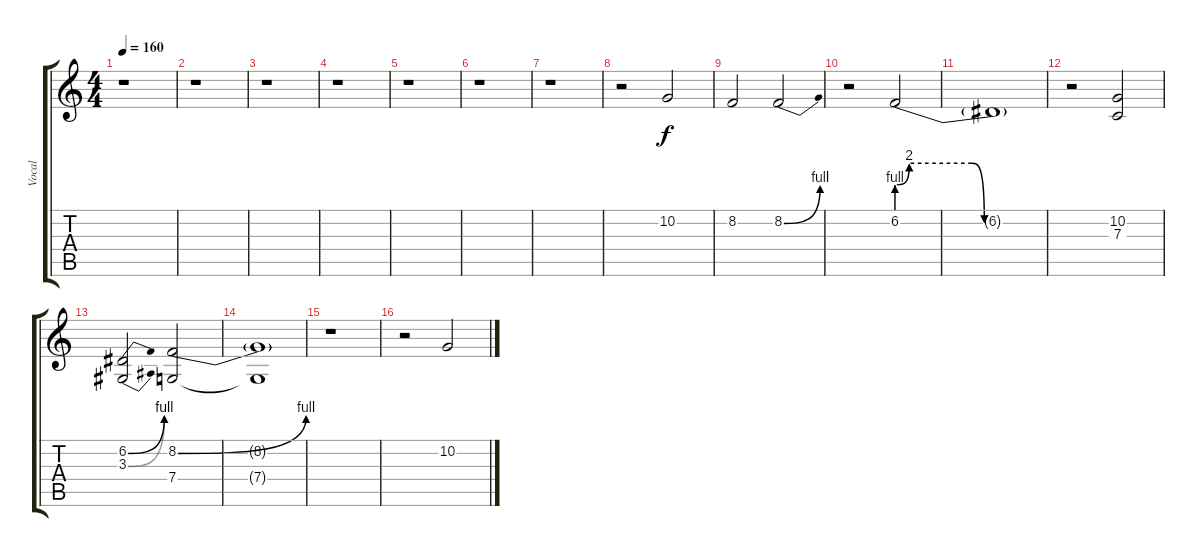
\track ("Vocal" "Vocal") {instrument flute}
\staff {score tabs}
\tuning (D4 A3 F3 C3 G2 C2) {hide}
\ts (4 4)
\tempo 160
\clef g2
\ks c
r.1{dy f} |
r.1 |
r.1 |
r.1 |
r.1 |
r.1 |
r.1 |
r.2 10.2.2 |
8.2.2 8.2{be (bend 0 0 60 4)}.2 |
r.2 6.2{be (custom 0 4 5 8 30 8 35 0 60 0)}.2 |
6.2{t}.1 |
r.2 (10.2 7.3).2 |
(6.2{be (bend 0 0 60 4)} 3.3{be (bend 0 0 60 4)}).2 (8.2{be (bend 0 0 60 4)} 7.4).2 |
(8.2{t} 7.4{t}).1 |
r.1 |
r.2 10.2.2
